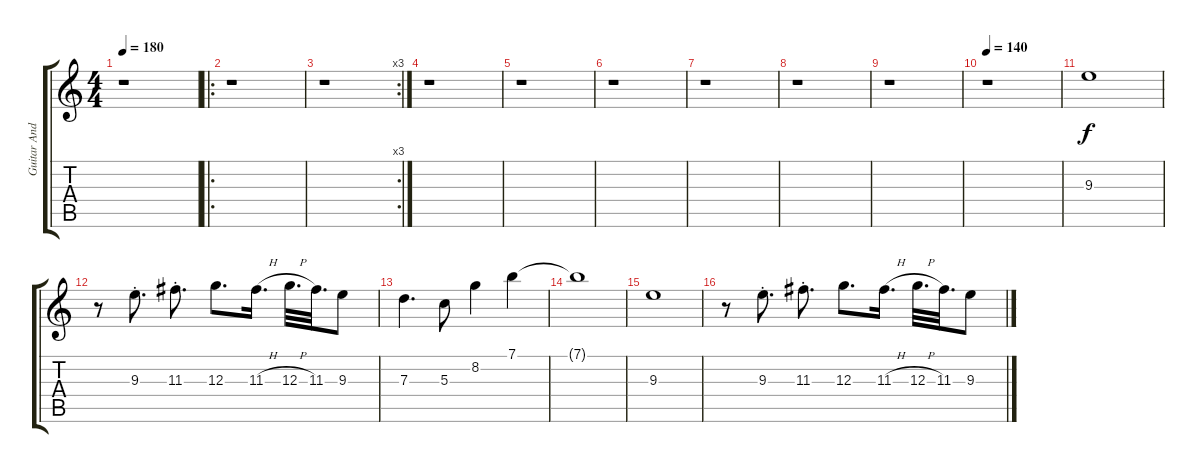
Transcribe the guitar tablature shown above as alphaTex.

\track ("Guitar Andreas (clean)" "Guitar And") {instrument acousticguitarnylon}
\staff {score tabs}
\tuning (E4 B3 G3 D3 A2 E2) {hide}
\ts (4 4)
\tempo 180
\clef g2
\ks c
r.1{dy f} |
\ro
r.1 |
\rc 3
r.1 |
r.1 |
r.1 |
r.1 |
r.1 |
r.1 |
r.1 |
\tempo 140
r.1 |
9.3.1 |
r.8 9.3{st}.8{d} 11.3{st}.8{d} 12.3.8{d} 11.3{h}.16{d} 12.3{h}.32{d} 11.3.32{d} 9.3.8 |
7.3.4{d} 5.3.8 8.2.4 7.1.4 |
7.1{t}.1 |
9.3.1 |
r.8 9.3{st}.8{d} 11.3{st}.8{d} 12.3.8{d} 11.3{h}.16{d} 12.3{h}.32{d} 11.3.32{d} 9.3.8
